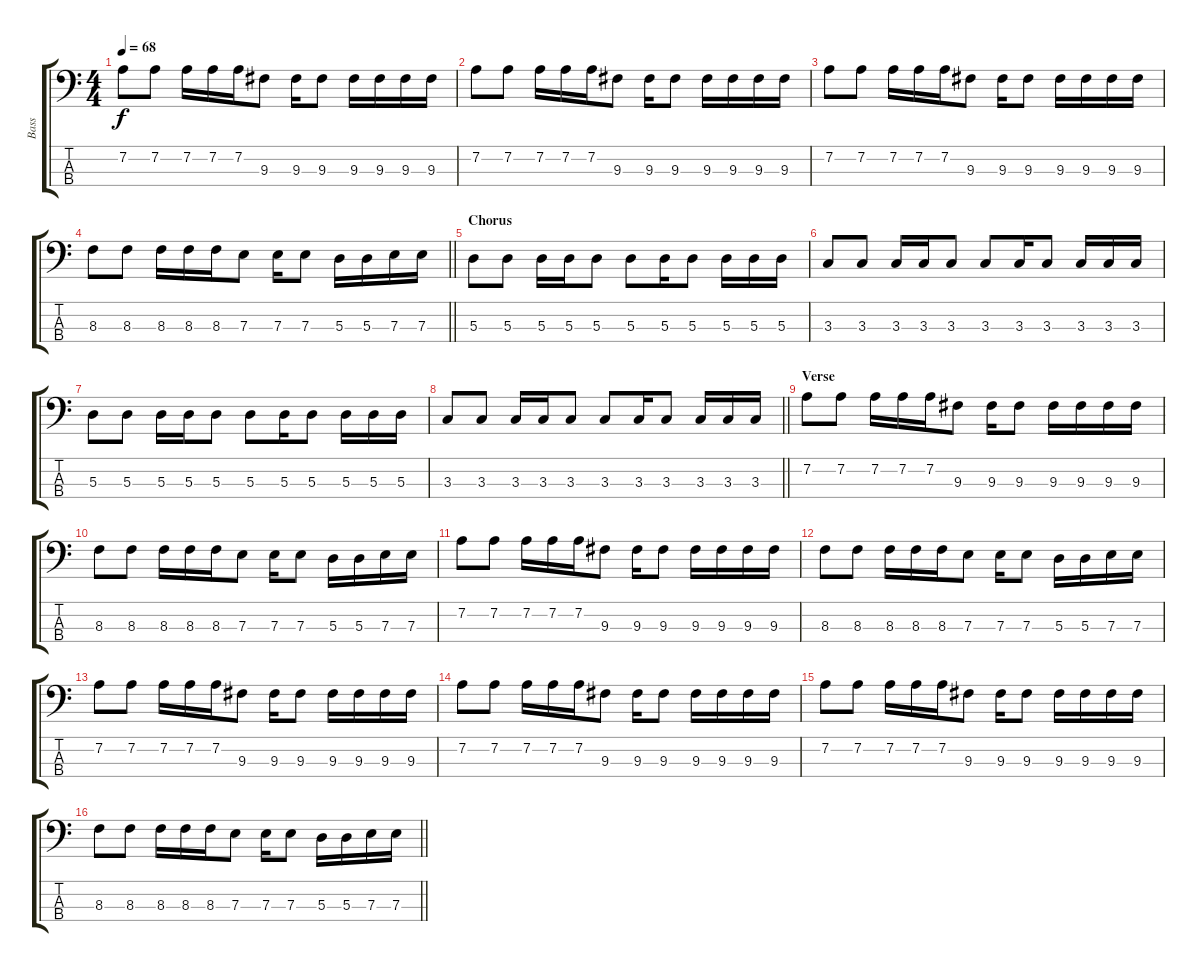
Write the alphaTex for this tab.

\track ("Bass" "Bass") {instrument electricbassfinger}
\staff {score tabs}
\tuning (G2 D2 A1 E1) {hide}
\ts (4 4)
\tempo 68
\clef f4
\ks c
7.2.8{dy f} 7.2.8 7.2.16 7.2.16 7.2.16 9.3.8 9.3.16 9.3.8 9.3.16 9.3.16 9.3.16 9.3.16 |
7.2.8 7.2.8 7.2.16 7.2.16 7.2.16 9.3.8 9.3.16 9.3.8 9.3.16 9.3.16 9.3.16 9.3.16 |
7.2.8 7.2.8 7.2.16 7.2.16 7.2.16 9.3.8 9.3.16 9.3.8 9.3.16 9.3.16 9.3.16 9.3.16 |
\barLineRight lightlight
8.3.8 8.3.8 8.3.16 8.3.16 8.3.16 7.3.8 7.3.16 7.3.8 5.3.16 5.3.16 7.3.16 7.3.16 |
\section ("" "Chorus")
5.3.8 5.3.8 5.3.16 5.3.16 5.3.8 5.3.8 5.3.16 5.3.8 5.3.16 5.3.16 5.3.16 |
3.3.8 3.3.8 3.3.16 3.3.16 3.3.8 3.3.8 3.3.16 3.3.8 3.3.16 3.3.16 3.3.16 |
5.3.8 5.3.8 5.3.16 5.3.16 5.3.8 5.3.8 5.3.16 5.3.8 5.3.16 5.3.16 5.3.16 |
\barLineRight lightlight
3.3.8 3.3.8 3.3.16 3.3.16 3.3.8 3.3.8 3.3.16 3.3.8 3.3.16 3.3.16 3.3.16 |
\section ("" "Verse")
7.2.8 7.2.8 7.2.16 7.2.16 7.2.16 9.3.8 9.3.16 9.3.8 9.3.16 9.3.16 9.3.16 9.3.16 |
8.3.8 8.3.8 8.3.16 8.3.16 8.3.16 7.3.8 7.3.16 7.3.8 5.3.16 5.3.16 7.3.16 7.3.16 |
7.2.8 7.2.8 7.2.16 7.2.16 7.2.16 9.3.8 9.3.16 9.3.8 9.3.16 9.3.16 9.3.16 9.3.16 |
8.3.8 8.3.8 8.3.16 8.3.16 8.3.16 7.3.8 7.3.16 7.3.8 5.3.16 5.3.16 7.3.16 7.3.16 |
7.2.8 7.2.8 7.2.16 7.2.16 7.2.16 9.3.8 9.3.16 9.3.8 9.3.16 9.3.16 9.3.16 9.3.16 |
7.2.8 7.2.8 7.2.16 7.2.16 7.2.16 9.3.8 9.3.16 9.3.8 9.3.16 9.3.16 9.3.16 9.3.16 |
7.2.8 7.2.8 7.2.16 7.2.16 7.2.16 9.3.8 9.3.16 9.3.8 9.3.16 9.3.16 9.3.16 9.3.16 |
\barLineRight lightlight
8.3.8 8.3.8 8.3.16 8.3.16 8.3.16 7.3.8 7.3.16 7.3.8 5.3.16 5.3.16 7.3.16 7.3.16
